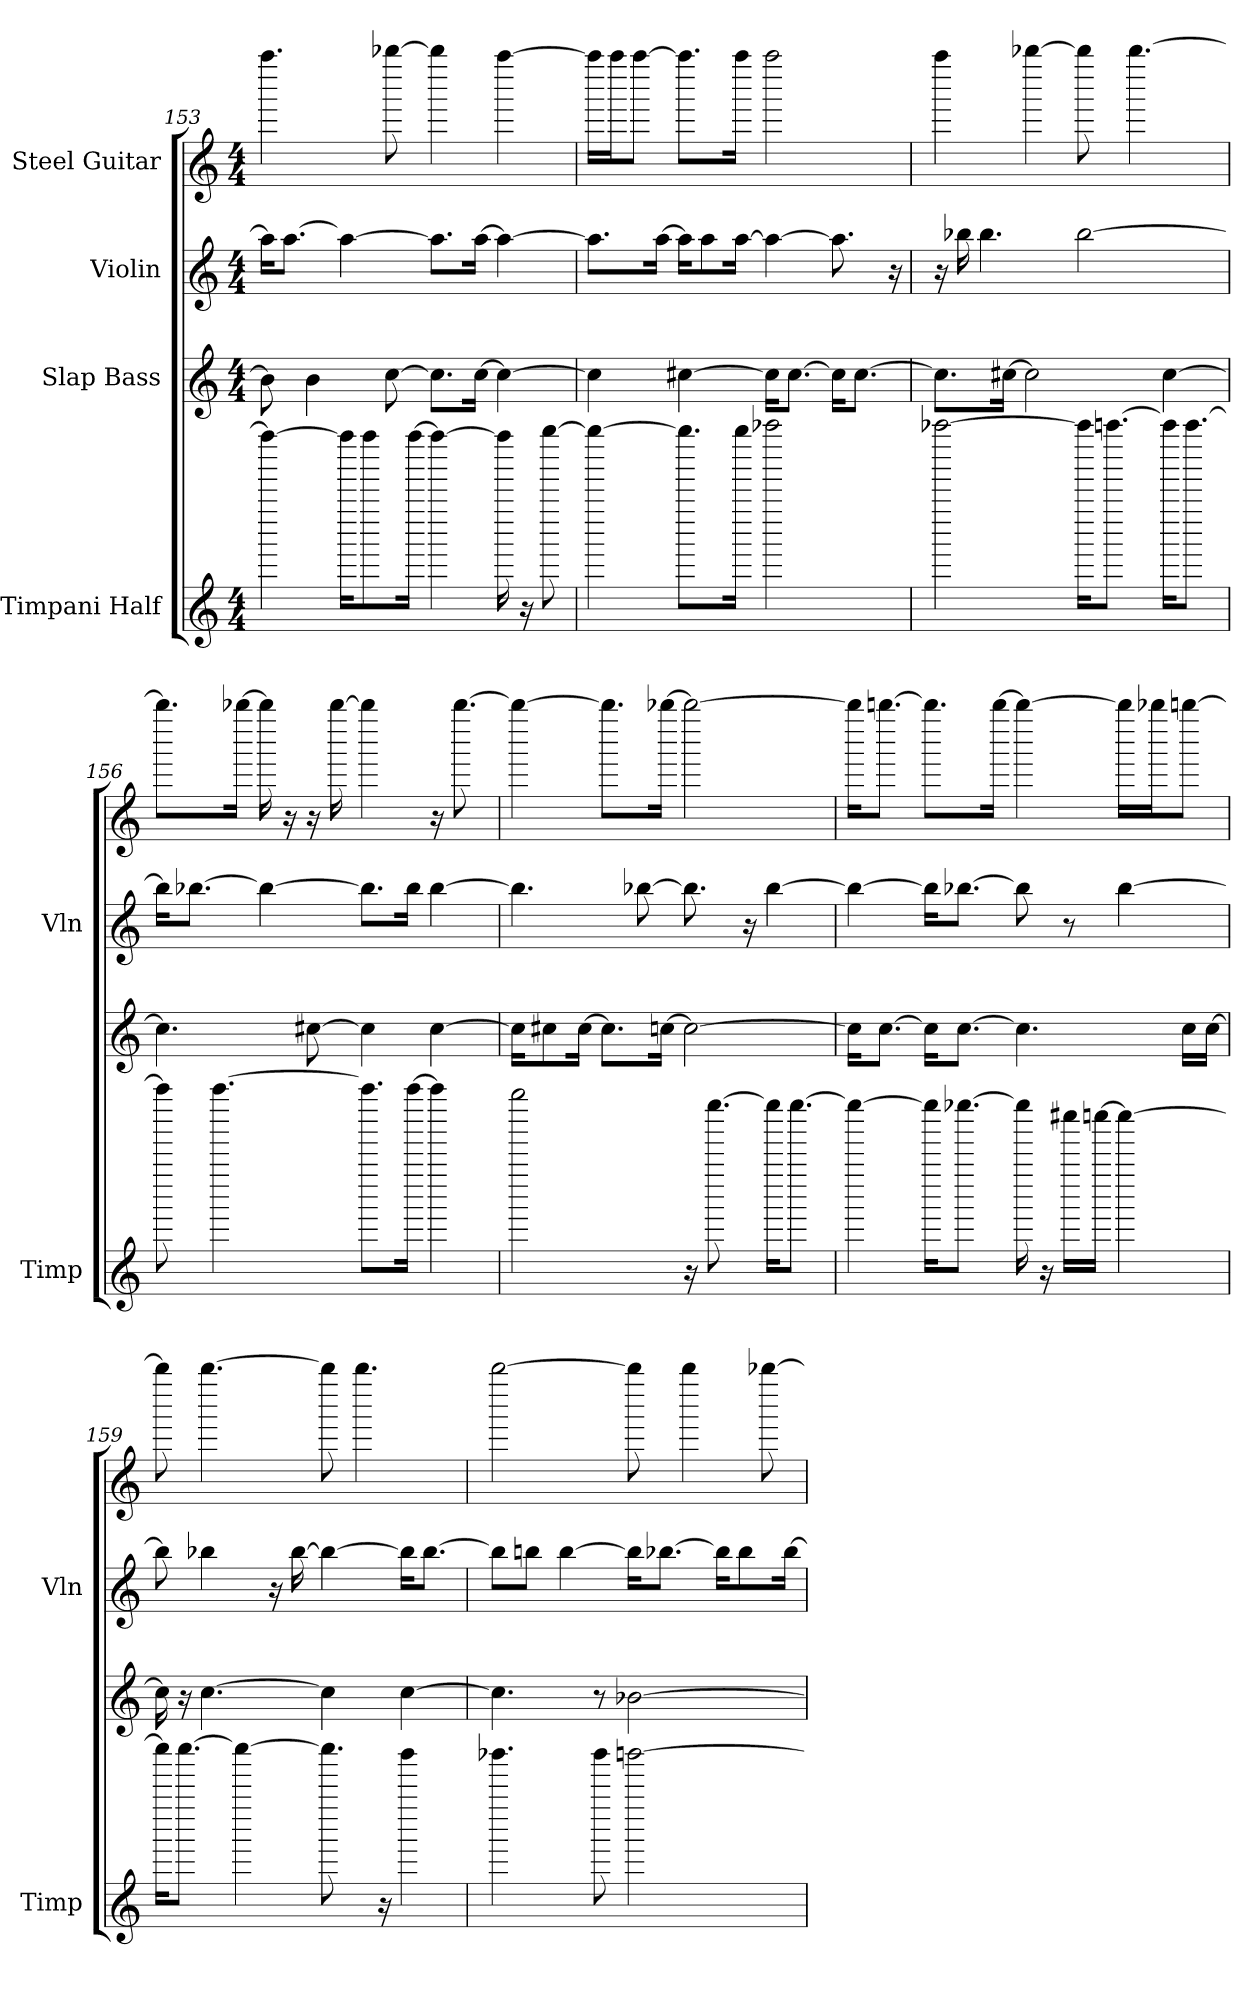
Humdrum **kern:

**kern	**kern	**kern	**kern
*part4	*part3	*part2	*part1
*staff4	*staff3	*staff2	*staff1
*I"Timpani Half	*I"Slap Bass	*I"Violin	*I"Steel Guitar
*I'Timp	*	*I'Vln	*
*clefG2	*clefG2	*clefG2	*clefG2
*M4/4	*M4/4	*M4/4	*M4/4
=153	=153	=153	=153
4ffffff_	8b]	16aaKL]	4.aaaa
.	.	[8.aaJ	.
.	4b	.	.
16ffffffKL]	.	4aa_	.
8ffffff	.	.	.
.	[8cc	.	[8bbbb-
[16ffffffJk	.	.	.
4ffffff_	8.ccL]	8.aaL]	4bbbb-]
.	[16ccJk	[16aaJk	.
16ffffff]	4cc_	4aa_	[4aaaa
16r	.	.	.
[8gggggg	.	.	.
=154	=154	=154	=154
4gggggg_	4cc]	8.aaL]	16aaaaLL]
.	.	.	16aaaaJ
.	.	.	[8aaaaJ
.	.	[16aaJk	.
8.ggggggL]	[4cc#	16aaKL]	8.aaaaL]
.	.	8aa	.
16ggggggJk	.	[16aaJk	16aaaaJk
2aaaaaa-	16cc#KL]	4aa_	2aaaa
.	[8.cc#J	.	.
.	16cc#KL]	8.aa]	.
.	[8.cc#J	.	.
.	.	16r	.
=155	=155	=155	=155
[2aaaaaa-	8.cc#L]	16r	4aaaa
.	.	16bb-	.
.	.	4.bb-	.
.	[16cc#Jk	.	.
.	2cc#]	.	[4bbbb-
16aaaaaa-KL]	.	[2bb-	8bbbb-]
[8.aaaaaaJ	.	.	.
.	.	.	[4.bbbb-
16aaaaaaKL]	[4cc#	.	.
[8.aaaaaaJ	.	.	.
=156	=156	=156	=156
8aaaaaa]	4.cc#]	16bb-KL]	8.bbbb-L]
.	.	[8.bb-J	.
[4.aaaaaa	.	.	.
.	.	.	[16bbbb-Jk
.	.	4bb-_	16bbbb-]
.	.	.	16r
.	[8cc#	.	16r
.	.	.	[16bbbb-
8.aaaaaaL]	4cc#]	8.bb-L]	4bbbb-]
[16aaaaaaJk	.	16bb-Jk	.
4aaaaaa]	[4cc#	[4bb-	16r
.	.	.	[8.bbbb-
=157	=157	=157	=157
2gggggg	16cc#KL]	4.bb-]	4bbbb-_
.	8cc#	.	.
.	[16cc#Jk	.	.
.	8.cc#L]	.	8.bbbb-L]
.	.	[8bb-	.
.	[16ccJk	.	[16bbbb-Jk
16r	2cc_	8.bb-]	2bbbb-_
[8.eeeeee	.	.	.
.	.	16r	.
16eeeeeeKL]	.	[4bb-	.
[8.eeeeeeJ	.	.	.
=158	=158	=158	=158
4eeeeee_	16ccKL]	4bb-_	16bbbb-KL]
.	[8.ccJ	.	[8.bbbbJ
16eeeeeeKL]	16ccKL]	16bb-KL]	8.bbbbL]
[8.eeeeee-J	[8.ccJ	[8.bb-J	.
.	.	.	[16bbbbJk
16eeeeee-]	4.cc]	8bb-]	4bbbb_
16r	.	.	.
16cccccc#LL	.	8r	.
[16ccccccJJ	.	.	.
4cccccc_	.	[4bb-	16bbbbLL]
.	.	.	16bbbb-J
.	16ccLL	.	[8bbbbJ
.	[16ccJJ	.	.
=159	=159	=159	=159
16ccccccKL]	16cc]	8bb-]	8bbbb]
[8.ccccccJ	16r	.	.
.	[4.cc	4bb-	[4.bbbb
4cccccc_	.	.	.
.	.	16r	.
.	.	[16bb-	.
8.cccccc]	4cc]	4bb-_	8bbbb]
.	.	.	4.bbbb
16r	.	.	.
4bbbbb	[4cc	16bb-KL]	.
.	.	[8.bb-J	.
=160	=160	=160	=160
4.bbbbb-	4.cc]	8bb-L]	[2bbbb
.	.	8bbJ	.
.	.	[4bb	.
8bbbbb-	8r	.	.
[2bbbbb	[2b-	16bbKL]	8bbbb]
.	.	[8.bb-J	.
.	.	.	4bbbb
.	.	16bb-KL]	.
.	.	8bb-	.
.	.	.	[8bbbb-
.	.	[16bb-Jk	.
=	=	=	=
*-	*-	*-	*-
